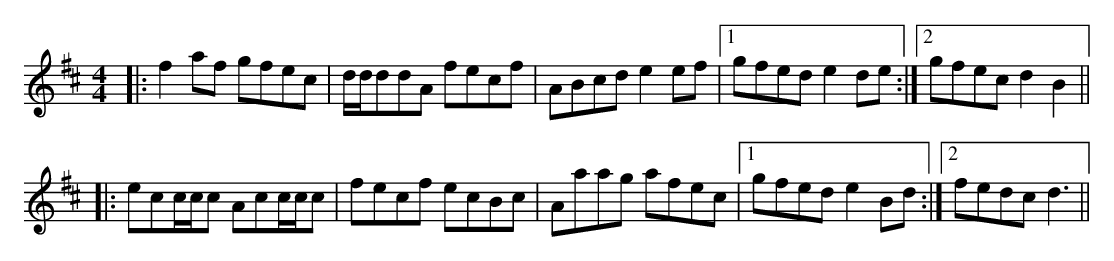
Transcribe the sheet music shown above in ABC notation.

X:1
M:4/4
K:D
|:f2 af gfec|d/d/ddA fecf|ABcd e2ef|1 gfed e2de:|2 gfec d2B2||
|:ecc/c/c Acc/c/c|fecf ecBc|Aaag afec|1 gfed e2Bd:|2 fedc d3||
